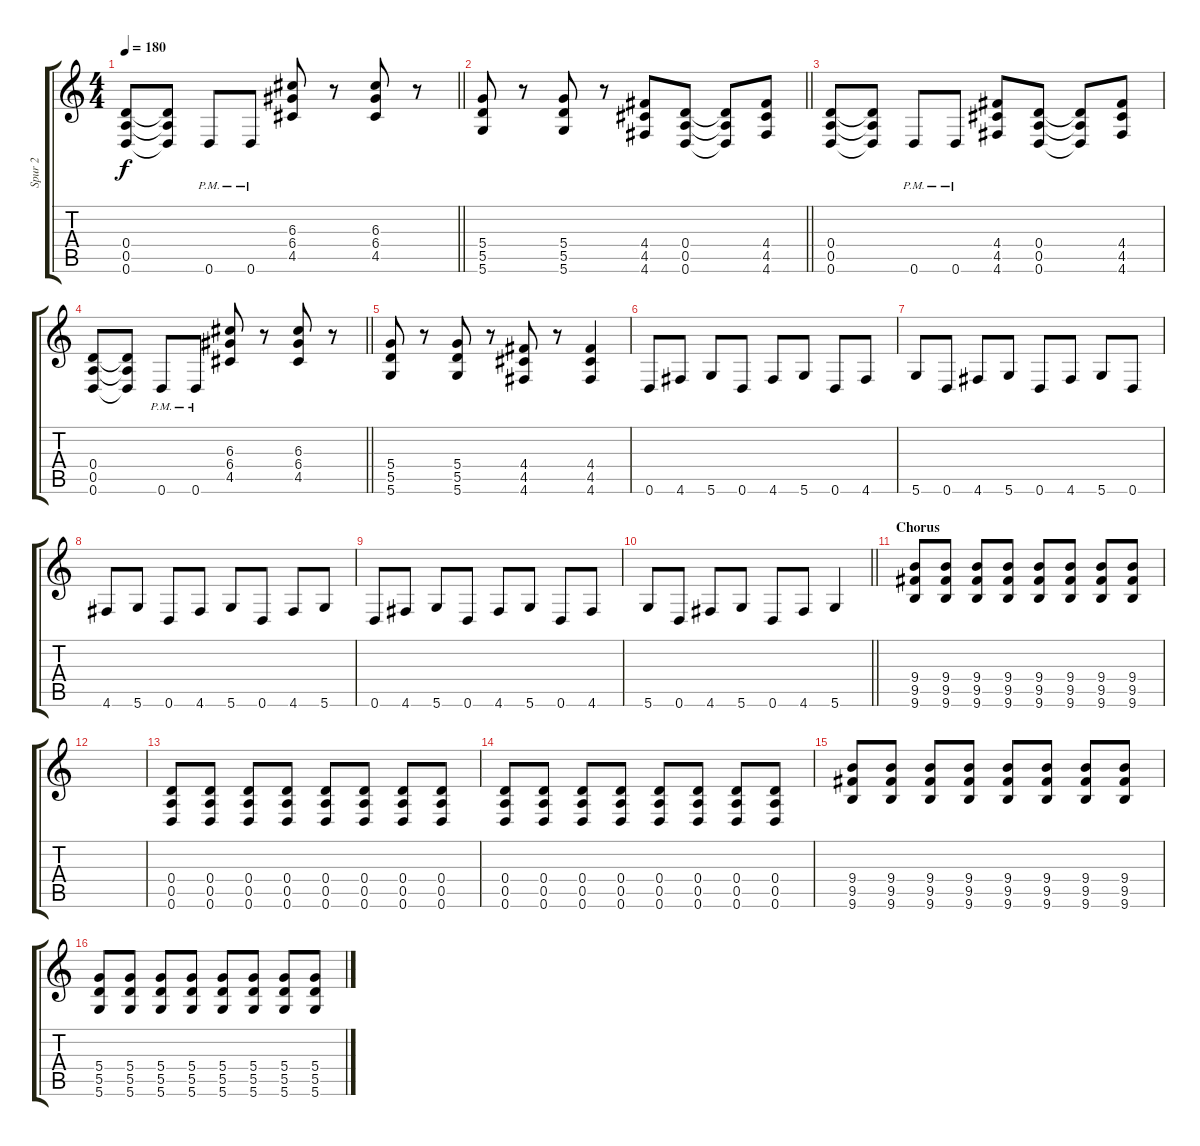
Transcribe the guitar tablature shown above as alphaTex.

\track ("Spur 2" "Spur 2") {instrument overdrivenguitar}
\staff {score tabs}
\tuning (E4 B3 G3 D3 A2 D2) {hide}
\ts (4 4)
\tempo 180
\clef g2
\barLineRight lightlight
\ks c
(0.4 0.5 0.6).8{dy f} (0.4{t} 0.5{t} 0.6{t}).8 0.6{pm}.8 0.6{pm}.8 (6.3 6.4 4.5).8 r.8 (6.3 6.4 4.5).8 r.8 |
\barLineRight lightlight
(5.4 5.5 5.6).8 r.8 (5.4 5.5 5.6).8 r.8 (4.4 4.5 4.6).8 (0.4 0.5 0.6).8 (0.4{t} 0.5{t} 0.6{t}).8 (4.4 4.5 4.6).8 |
(0.4 0.5 0.6).8 (0.4{t} 0.5{t} 0.6{t}).8 0.6{pm}.8 0.6{pm}.8 (4.4 4.5 4.6).8 (0.4 0.5 0.6).8 (0.4{t} 0.5{t} 0.6{t}).8 (4.4 4.5 4.6).8 |
\barLineRight lightlight
(0.4 0.5 0.6).8 (0.4{t} 0.5{t} 0.6{t}).8 0.6{pm}.8 0.6{pm}.8 (6.3 6.4 4.5).8 r.8 (6.3 6.4 4.5).8 r.8 |
(5.4 5.5 5.6).8 r.8 (5.4 5.5 5.6).8 r.8 (4.4 4.5 4.6).8 r.8 (4.4 4.5 4.6).4 |
0.6.8 4.6.8 5.6.8 0.6.8 4.6.8 5.6.8 0.6.8 4.6.8 |
5.6.8 0.6.8 4.6.8 5.6.8 0.6.8 4.6.8 5.6.8 0.6.8 |
4.6.8 5.6.8 0.6.8 4.6.8 5.6.8 0.6.8 4.6.8 5.6.8 |
0.6.8 4.6.8 5.6.8 0.6.8 4.6.8 5.6.8 0.6.8 4.6.8 |
\barLineRight lightlight
5.6.8 0.6.8 4.6.8 5.6.8 0.6.8 4.6.8 5.6.4 |
\section ("" "Chorus")
(9.4 9.5 9.6).8 (9.4 9.5 9.6).8 (9.4 9.5 9.6).8 (9.4 9.5 9.6).8 (9.4 9.5 9.6).8 (9.4 9.5 9.6).8 (9.4 9.5 9.6).8 (9.4 9.5 9.6).8 |
|
(0.4 0.5 0.6).8 (0.4 0.5 0.6).8 (0.4 0.5 0.6).8 (0.4 0.5 0.6).8 (0.4 0.5 0.6).8 (0.4 0.5 0.6).8 (0.4 0.5 0.6).8 (0.4 0.5 0.6).8 |
(0.4 0.5 0.6).8 (0.4 0.5 0.6).8 (0.4 0.5 0.6).8 (0.4 0.5 0.6).8 (0.4 0.5 0.6).8 (0.4 0.5 0.6).8 (0.4 0.5 0.6).8 (0.4 0.5 0.6).8 |
(9.4 9.5 9.6).8 (9.4 9.5 9.6).8 (9.4 9.5 9.6).8 (9.4 9.5 9.6).8 (9.4 9.5 9.6).8 (9.4 9.5 9.6).8 (9.4 9.5 9.6).8 (9.4 9.5 9.6).8 |
(5.4 5.5 5.6).8 (5.4 5.5 5.6).8 (5.4 5.5 5.6).8 (5.4 5.5 5.6).8 (5.4 5.5 5.6).8 (5.4 5.5 5.6).8 (5.4 5.5 5.6).8 (5.4 5.5 5.6).8
